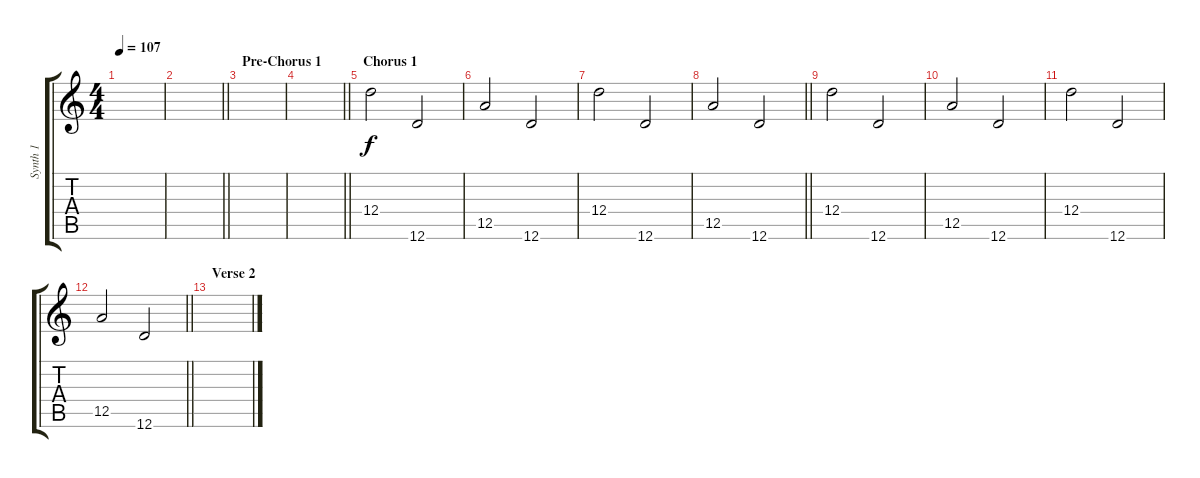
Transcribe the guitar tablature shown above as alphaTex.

\track ("Synth 1" "Synth 1") {instrument guitarharmonics}
\staff {score tabs}
\tuning (E4 B3 G3 D3 A2 D2) {hide}
\ts (4 4)
\tempo 107
\clef g2
\ks c
|
\barLineRight lightlight
|
\section ("" "Pre-Chorus 1")
|
\barLineRight lightlight
|
\section ("" "Chorus 1")
12.4.2 12.6.2 |
12.5.2 12.6.2 |
12.4.2 12.6.2 |
\barLineRight lightlight
12.5.2 12.6.2 |
12.4.2 12.6.2 |
12.5.2 12.6.2 |
12.4.2 12.6.2 |
\barLineRight lightlight
12.5.2 12.6.2 |
\section ("" "Verse 2")
